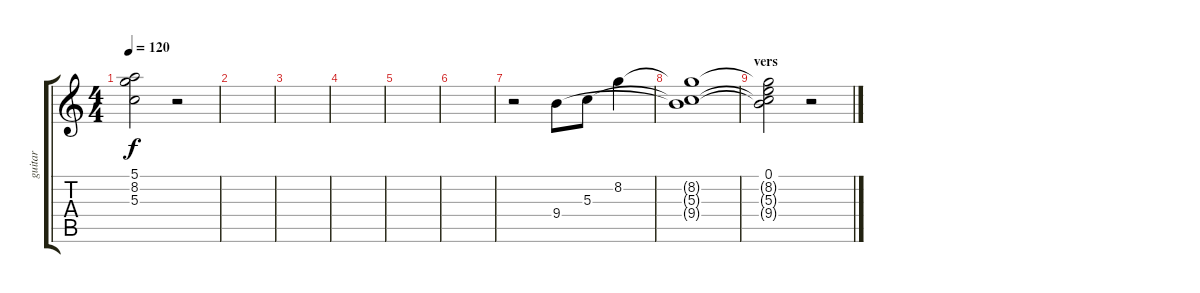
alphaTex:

\track ("guitar" "guitar") {instrument overdrivenguitar}
\staff {score tabs}
\tuning (E4 B3 G3 D3 A2 E2) {hide}
\ts (4 4)
\tempo 120
\clef g2
\ks c
(5.1{t} 8.2{t} 5.3{t}).2{dy f} r.2 |
|
|
|
|
|
r.2 9.4.8 5.3.8 8.2.4 |
(8.2{t} 5.3{t} 9.4{t}).1 |
\section ("" "vers")
(0.1 8.2{t} 5.3{t} 9.4{t}).2 r.2
